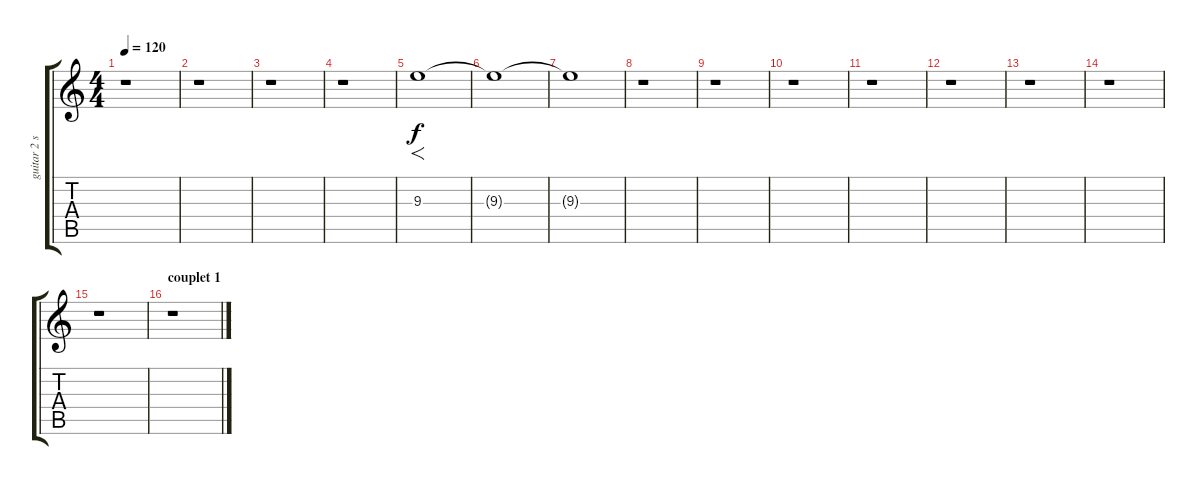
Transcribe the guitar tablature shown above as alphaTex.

\track ("guitar 2 solo" "guitar 2 s") {instrument overdrivenguitar}
\staff {score tabs}
\tuning (E4 B3 G3 D3 A2 E2) {hide}
\ts (4 4)
\tempo 120
\clef g2
\ks c
r.1{dy f instrument overdrivenguitar} |
r.1 |
r.1 |
r.1 |
9.3.1{f} |
9.3{t}.1 |
9.3{t}.1 |
r.1 |
r.1 |
r.1 |
r.1 |
r.1 |
r.1 |
r.1 |
r.1 |
\section ("" "couplet 1")
r.1
